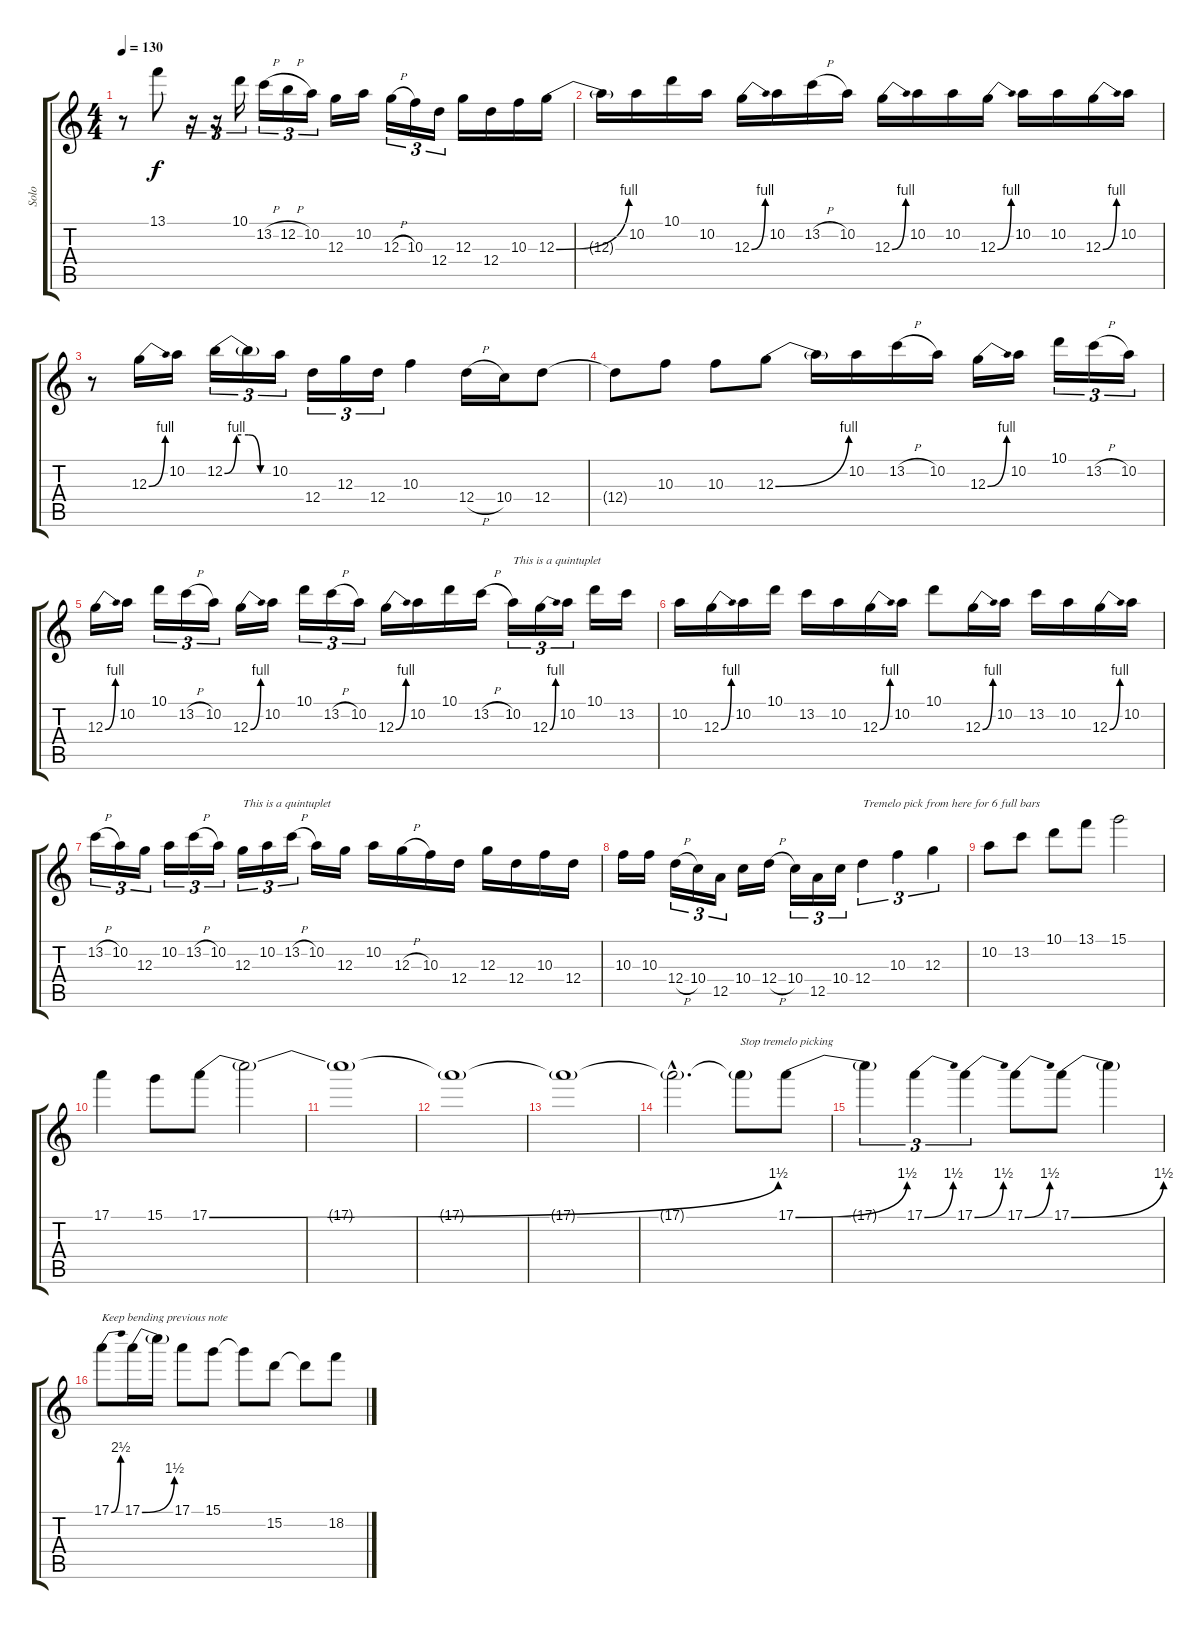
\track ("Solo" "Solo") {instrument distortionguitar}
\staff {score tabs}
\tuning (E4 B3 G3 D3 A2 E2) {hide}
\ts (4 4)
\tempo 130
\clef g2
\ks c
r.8{dy f} 13.1.8 r.16{tu (3 2)} r.16{tu (3 2)} 10.1.16{tu (3 2)} 13.2{h}.16{tu (3 2)} 12.2{h}.16{tu (3 2)} 10.2.16{tu (3 2)} 12.3.16 10.2.16 12.3{h}.16{tu (3 2)} 10.3.16{tu (3 2)} 12.4.16{tu (3 2)} 12.3.16 12.4.16 10.3.16 12.3{be (bend 0 0 60 4)}.16 |
12.3{t}.16 10.2.16 10.1.16 10.2.16 12.3{be (bend 0 0 60 4)}.16 10.2.16 13.2{h}.16 10.2.16 12.3{be (bend 0 0 60 4)}.16 10.2.16 10.2.16 12.3{be (bend 0 0 60 4)}.16 10.2.16 10.2.16 12.3{be (bend 0 0 60 4)}.16 10.2.16 |
r.8 12.3{be (bend 0 0 60 4)}.16 10.2.16 12.2{be (custom 0 0 15 4 30 4 45 0 60 0)}.16{tu (3 2)} 12.2{t}.16{tu (3 2)} 10.2.16{tu (3 2)} 12.4.16{tu (3 2)} 12.3.16{tu (3 2)} 12.4.16{tu (3 2)} 10.3.4 12.4{h}.16 10.4.16 12.4.8 |
12.4{t}.8 10.3.8 10.3.8 12.3{be (bend 0 0 60 4)}.8 12.3{t}.16 10.2.16 13.2{h}.16 10.2.16 12.3{be (bend 0 0 60 4)}.16 10.2.16 10.1.16{tu (3 2)} 13.2{h}.16{tu (3 2)} 10.2.16{tu (3 2)} |
12.3{be (bend 0 0 60 4)}.16 10.2.16 10.1.16{tu (3 2)} 13.2{h}.16{tu (3 2)} 10.2.16{tu (3 2)} 12.3{be (bend 0 0 60 4)}.16 10.2.16 10.1.16{tu (3 2)} 13.2{h}.16{tu (3 2)} 10.2.16{tu (3 2)} 12.3{be (bend 0 0 60 4)}.16 10.2.16 10.1.16 13.2{h}.16 10.2.16{tu (3 2) txt "This is a quintuplet"} 12.3{be (bend 0 0 60 4)}.16{tu (3 2)} 10.2.16{tu (3 2)} 10.1.16 13.2.16 |
10.2.16 12.3{be (bend 0 0 60 4)}.16 10.2.16 10.1.16 13.2.16 10.2.16 12.3{be (bend 0 0 60 4)}.16 10.2.16 10.1.8 12.3{be (bend 0 0 60 4)}.16 10.2.16 13.2.16 10.2.16 12.3{be (bend 0 0 60 4)}.16 10.2.16 |
13.2{h}.16{tu (3 2)} 10.2.16{tu (3 2)} 12.3.16{tu (3 2)} 10.2.16{tu (3 2)} 13.2{h}.16{tu (3 2)} 10.2.16{tu (3 2)} 12.3.16{tu (3 2) txt "This is a quintuplet"} 10.2.16{tu (3 2)} 13.2{h}.16{tu (3 2)} 10.2.16 12.3.16 10.2.16 12.3{h}.16 10.3.16 12.4.16 12.3.16 12.4.16 10.3.16 12.4.16 |
10.3.16 10.3.16 12.4{h}.16{tu (3 2)} 10.4.16{tu (3 2)} 12.5.16{tu (3 2)} 10.4.16 12.4{h}.16 10.4.16{tu (3 2)} 12.5.16{tu (3 2)} 10.4.16{tu (3 2)} 12.4.4{tu (3 2) txt "Tremelo pick from here for 6 full bars"} 10.3.4{tu (3 2)} 12.3.4{tu (3 2)} |
10.2.8 13.2.8 10.1.8 13.1.8 15.1.2 |
17.1.4 15.1.8 17.1{be (bend 0 0 60 6)}.8 17.1{t}.2 |
17.1{t}.1 |
17.1{t}.1 |
17.1{t}.1 |
17.1{hac t}.2{d} 17.1{t}.8{txt "Stop tremelo picking"} 17.1{be (bend 0 0 60 6)}.8 |
17.1{t}.4{tu (3 2)} 17.1{be (bend 0 0 60 6)}.4{tu (3 2)} 17.1{be (bend 0 0 60 6)}.4{tu (3 2)} 17.1{be (bend 0 0 60 6)}.8 17.1{be (bend 0 0 60 6)}.8 17.1{t}.4 |
17.1{be (bend 0 0 60 10)}.8{txt "Keep bending previous note "} 17.1{be (bend 0 0 60 6)}.16 17.1{t}.16 17.1.8 15.1.8 15.1{t}.8 15.2.8 15.2{t}.8 18.2.8
